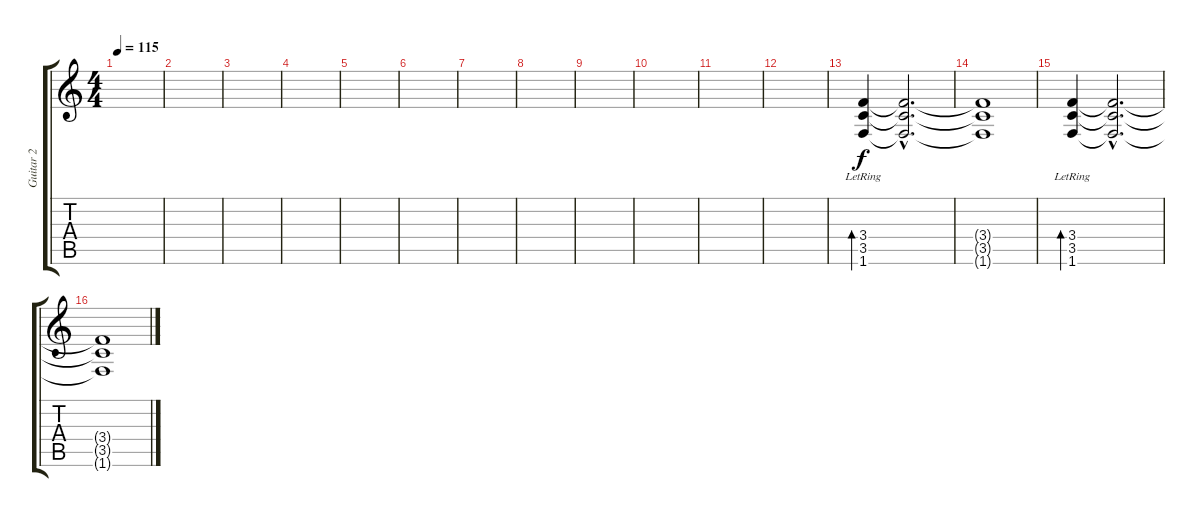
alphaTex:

\track ("Guitar 2" "Guitar 2") {instrument distortionguitar}
\staff {score tabs}
\tuning (E4 B3 G3 D3 A2 E2) {hide}
\ts (4 4)
\tempo 115
\clef g2
\ks c
|
|
|
|
|
|
|
|
|
|
|
|
(3.4{lr} 3.5{lr} 1.6{lr}).4{bd 240} (3.4{hac t} 3.5{hac t} 1.6{hac t}).2{d} |
(3.4{t} 3.5{t} 1.6{t}).1 |
(3.4{lr} 3.5{lr} 1.6{lr}).4{bd 240} (3.4{hac t} 3.5{hac t} 1.6{hac t}).2{d} |
(3.4{t} 3.5{t} 1.6{t}).1
